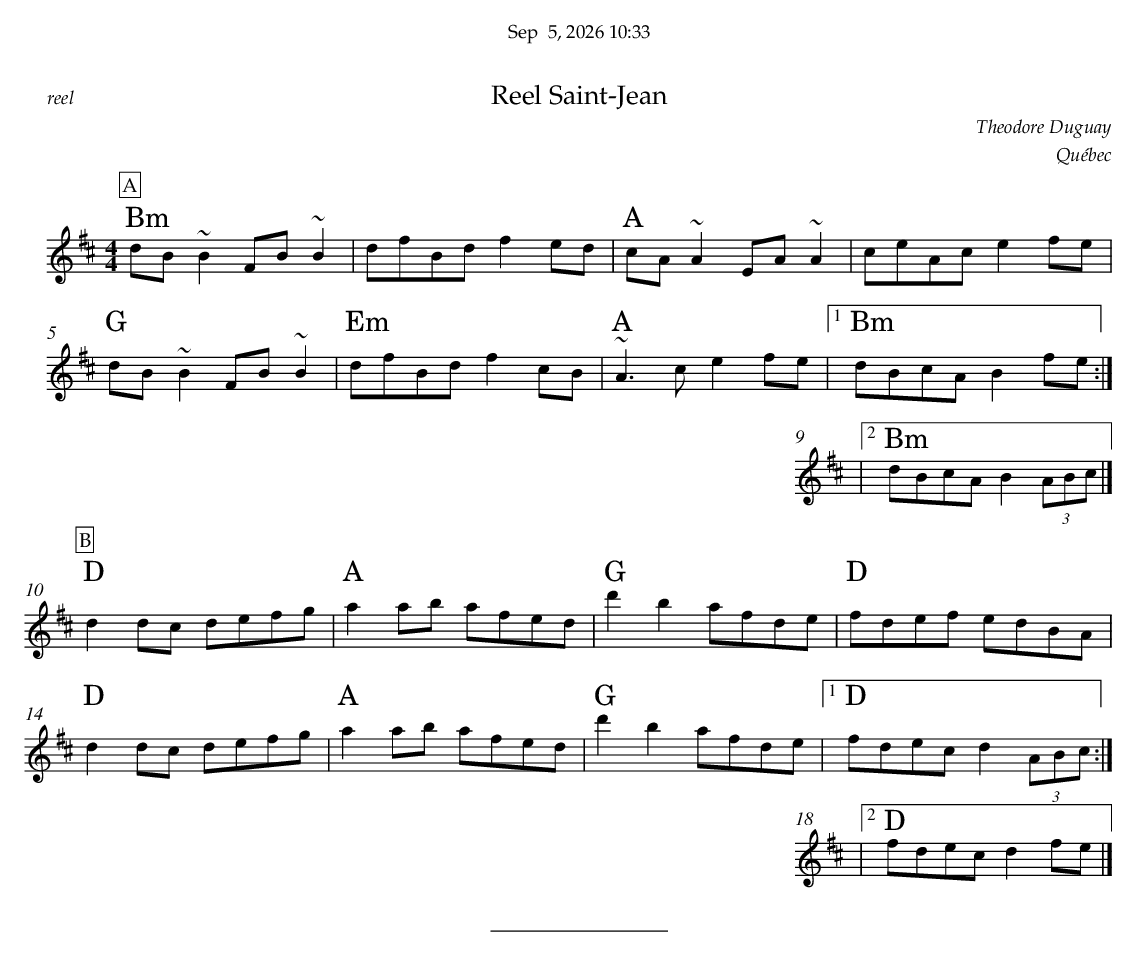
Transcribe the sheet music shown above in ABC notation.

X:1
T:Reel Saint-Jean
C:Theodore Duguay
O:Québec
M:4/4
L:1/8
K:Bmin
P:A
"Bm" dB~B2 FB~B2 | dfBd f2ed | "A" cA~A2 EA~A2 | ceAc e2fe |
"G" dB~B2 FB~B2 | "Em" dfBd f2cB | "A" ~A3c e2fe |1 "Bm" dBcA B2fe :|
|2 "Bm" dBcA B2(3ABc |]
P:B
"D" d2dc defg|"A" a2ab afed |"G" d'2 b2 afde | "D" fdef edBA |
"D" d2dc defg | "A" a2ab afed | "G" d'2 b2 afde |1 "D" fdec d2(3ABc :|
|2 "D" fdec d2fe |]
